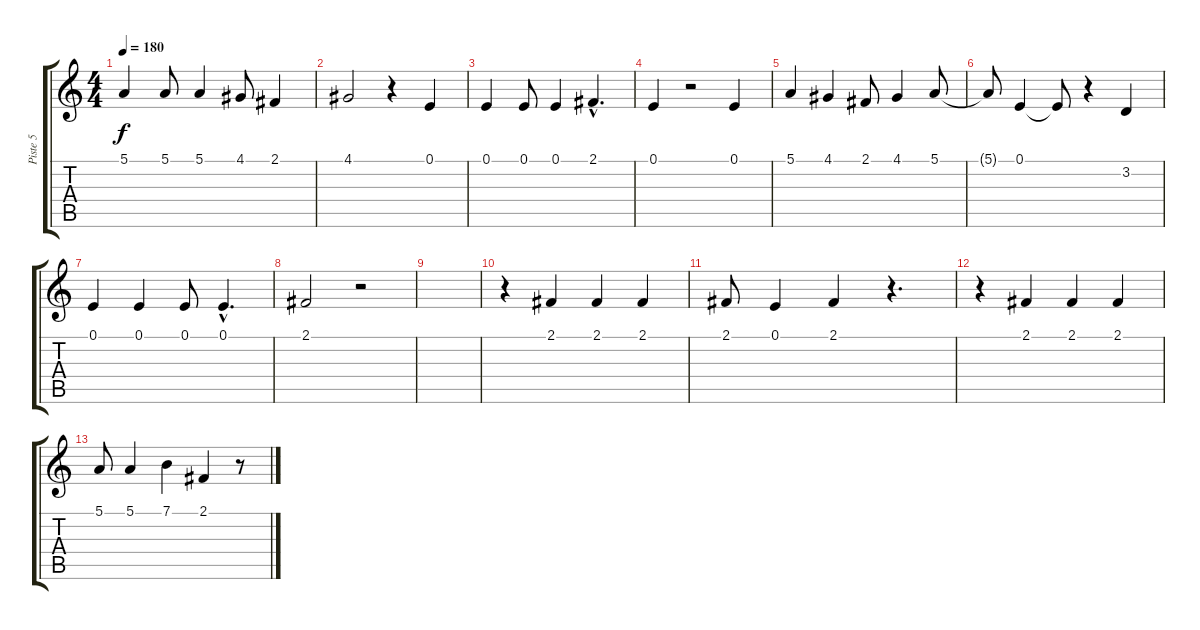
\track ("Piste 5" "Piste 5") {instrument oboe}
\staff {score tabs}
\tuning (E4 B3 G3 D3 A2 E2) {hide}
\ts (4 4)
\tempo 180
\clef g2
\ks c
5.1.4{dy f} 5.1.8 5.1.4 4.1.8 2.1.4 |
4.1.2 r.4 0.1.4 |
0.1.4 0.1.8 0.1.4 2.1{hac}.4{d} |
0.1.4 r.2 0.1.4 |
5.1.4 4.1.4 2.1.8 4.1.4 5.1.8 |
5.1{t}.8 0.1.4 0.1{t}.8 r.4 3.2.4 |
0.1.4 0.1.4 0.1.8 0.1{hac}.4{d} |
2.1.2 r.2 |
|
r.4 2.1.4 2.1.4 2.1.4 |
2.1.8 0.1.4 2.1.4 r.4{d} |
r.4 2.1.4 2.1.4 2.1.4 |
5.1.8 5.1.4 7.1.4 2.1.4 r.8
